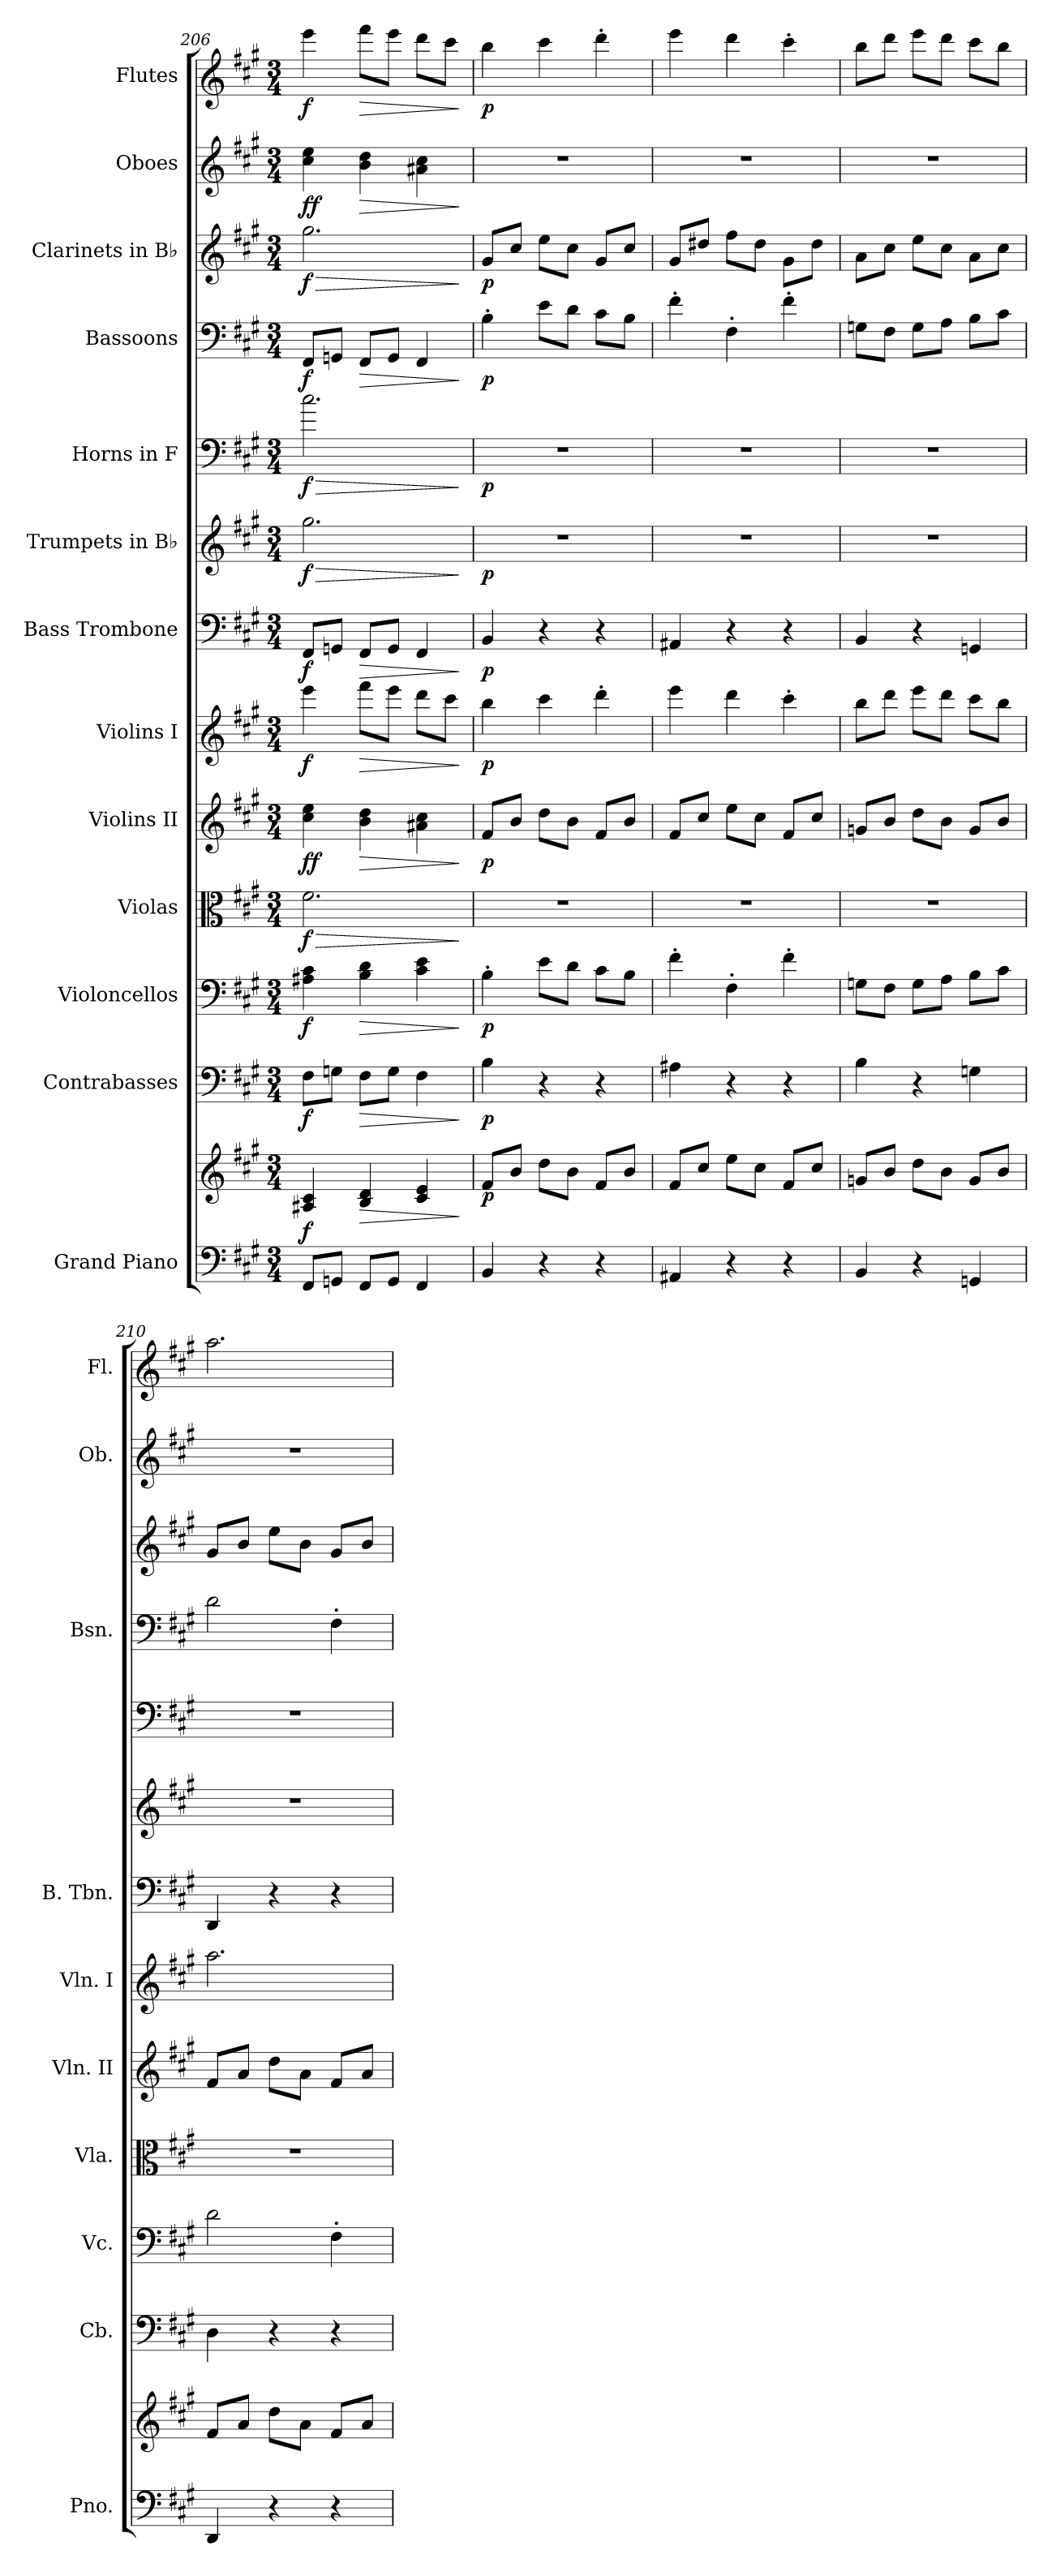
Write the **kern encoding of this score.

**kern	**kern	**dynam	**kern	**dynam	**kern	**dynam	**kern	**dynam	**kern	**dynam	**kern	**dynam	**kern	**dynam	**kern	**dynam	**kern	**dynam	**kern	**dynam	**kern	**dynam	**kern	**dynam	**kern	**dynam
*part13	*part13	*part13	*part12	*part12	*part11	*part11	*part10	*part10	*part9	*part9	*part8	*part8	*part7	*part7	*part6	*part6	*part5	*part5	*part4	*part4	*part3	*part3	*part2	*part2	*part1	*part1
*staff14	*staff13	*staff13/14	*staff12	*staff12	*staff11	*staff11	*staff10	*staff10	*staff9	*staff9	*staff8	*staff8	*staff7	*staff7	*staff6	*staff6	*staff5	*staff5	*staff4	*staff4	*staff3	*staff3	*staff2	*staff2	*staff1	*staff1
*I"Grand Piano	*	*	*I"Contrabasses	*	*I"Violoncellos	*	*I"Violas	*	*I"Violins II	*	*I"Violins I	*	*I"Bass Trombone	*	*I"Trumpets in B♭	*	*I"Horns in F	*	*I"Bassoons	*	*I"Clarinets in B♭	*	*I"Oboes	*	*I"Flutes	*
*I'Pno.	*	*	*I'Cb.	*	*I'Vc.	*	*I'Vla.	*	*I'Vln. II	*	*I'Vln. I	*	*I'B. Tbn.	*	*	*	*	*	*I'Bsn.	*	*	*	*I'Ob.	*	*I'Fl.	*
*clefF4	*clefG2	*	*clefF4	*	*clefF4	*	*clefC3	*	*clefG2	*	*clefG2	*	*clefF4	*	*clefG2	*	*clefF4	*	*clefF4	*	*clefG2	*	*clefG2	*	*clefG2	*
*	*	*	*ITrd7c12	*	*	*	*	*	*	*	*	*	*	*	*ITrd1c2	*	*ITrd4c7	*	*	*	*ITrd1c2	*	*	*	*	*
*k[f#c#g#]	*k[f#c#g#]	*	*k[f#c#g#]	*	*k[f#c#g#]	*	*k[f#c#g#]	*	*k[f#c#g#]	*	*k[f#c#g#]	*	*k[f#c#g#]	*	*k[f#]	*	*k[f#c#]	*	*k[f#c#g#]	*	*k[f#]	*	*k[f#c#g#]	*	*k[f#c#g#]	*
*M3/4	*M3/4	*	*M3/4	*	*M3/4	*	*M3/4	*	*M3/4	*	*M3/4	*	*M3/4	*	*M3/4	*	*M3/4	*	*M3/4	*	*M3/4	*	*M3/4	*	*M3/4	*
=206	=206	=206	=206	=206	=206	=206	=206	=206	=206	=206	=206	=206	=206	=206	=206	=206	=206	=206	=206	=206	=206	=206	=206	=206	=206	=206
!	!	!LO:DY:b	!	!LO:DY:b	!	!LO:DY:b	!	!LO:HP:b	!	!	!	!	!	!	!	!LO:HP:b	!	!LO:HP:b	!	!	!	!LO:HP:b	!	!	!	!
!	!	!	!	!	!	!	!	!LO:DY:n=1:b	!	!LO:DY:b	!	!	!	!	!	!	!	!	!	!	!	!	!	!	!	!
!	!	!	!	!	!	!	!	!	!	!LO:DY:n=1:b	!	!LO:DY:b	!	!LO:DY:b	!	!LO:DY:n=1:b	!	!LO:DY:n=1:b	!	!LO:DY:b	!	!LO:DY:n=1:b	!	!LO:DY:b	!	!
!	!	!	!	!	!	!	!	!	!	!	!	!	!	!	!	!	!	!	!	!	!	!	!	!LO:DY:n=1:b	!	!LO:DY:b
8FF#/L	4A#X/ 4c#/	f	8FF#\L	f	4A#X\ 4c#\	f	2.f#\	> f	4cc#\ 4ee\	f f	4eee\	f	8FF#/L	f	2.ff#\	> f	2.f#\	> f	8FF#/L	f	2.ff#\	> f	4cc#\ 4ee\	f f	4eee\	f
8GGn/J	.	.	8GGn\J	.	.	.	.	.	.	.	.	.	8GGn/J	.	.	.	.	.	8GGn/J	.	.	.	.	.	.	.
!	!	!LO:HP:b	!	!LO:HP:b	!	!LO:HP:b	!	!	!	!LO:HP:b	!	!LO:HP:b	!	!LO:HP:b	!	!	!	!	!	!LO:HP:b	!	!	!	!LO:HP:b	!	!LO:HP:b
8FF#/L	4B/ 4d/	>	8FF#\L	>	4B\ 4d\	>	.	.	4b\ 4dd\	>	8fff#\L	>	8FF#/L	>	.	.	.	.	8FF#/L	>	.	.	4b\ 4dd\	>	8fff#\L	>
8GG/J	.	.	8GG\J	.	.	.	.	.	.	.	8eee\J	.	8GG/J	.	.	.	.	.	8GG/J	.	.	.	.	.	8eee\J	.
4FF#/	4c#/ 4e/	.	4FF#\	.	4c#\ 4e\	.	.	.	4a#X\ 4cc#\	.	8ddd\L	.	4FF#/	.	.	.	.	.	4FF#/	.	.	.	4a#X\ 4cc#\	.	8ddd\L	.
.	.	.	.	.	.	.	.	.	.	.	8ccc#\J	.	.	.	.	.	.	.	.	.	.	.	.	.	8ccc#\J	.
.	.	]	.	]	.	]	.	]	.	]	.	]	.	]	.	]	.	]	.	]	.	]	.	]	.	]
=207	=207	=207	=207	=207	=207	=207	=207	=207	=207	=207	=207	=207	=207	=207	=207	=207	=207	=207	=207	=207	=207	=207	=207	=207	=207	=207
!	!	!LO:DY:b	!	!LO:DY:b	!	!LO:DY:b	!	!	!	!LO:DY:b	!	!LO:DY:b	!	!LO:DY:b	!	!LO:DY:b	!	!LO:DY:b	!	!LO:DY:b	!	!LO:DY:b	!	!	!	!LO:DY:b
4BB/	8f#/L	p	4BB\	p	4B'\	p	2.r	.	8f#/L	p	4bb\	p	4BB/	p	2.r	p	2.r	p	4B'\	p	8f#/L	p	2.r	.	4bb\	p
.	8b/J	.	.	.	.	.	.	.	8b/J	.	.	.	.	.	.	.	.	.	.	.	8b/J	.	.	.	.	.
4r	8dd\L	.	4r	.	8e\L	.	.	.	8dd\L	.	4ccc#\	.	4r	.	.	.	.	.	8e\L	.	8dd\L	.	.	.	4ccc#\	.
.	8b\J	.	.	.	8d\J	.	.	.	8b\J	.	.	.	.	.	.	.	.	.	8d\J	.	8b\J	.	.	.	.	.
4r	8f#/L	.	4r	.	8c#\L	.	.	.	8f#/L	.	4ddd'\	.	4r	.	.	.	.	.	8c#\L	.	8f#/L	.	.	.	4ddd'\	.
.	8b/J	.	.	.	8B\J	.	.	.	8b/J	.	.	.	.	.	.	.	.	.	8B\J	.	8b/J	.	.	.	.	.
=208	=208	=208	=208	=208	=208	=208	=208	=208	=208	=208	=208	=208	=208	=208	=208	=208	=208	=208	=208	=208	=208	=208	=208	=208	=208	=208
4AA#X/	8f#/L	.	4AA#X\	.	4f#'\	.	2.r	.	8f#/L	.	4eee\	.	4AA#X/	.	2.r	.	2.r	.	4f#'\	.	8f#/L	.	2.r	.	4eee\	.
.	8cc#/J	.	.	.	.	.	.	.	8cc#/J	.	.	.	.	.	.	.	.	.	.	.	8cc#X/J	.	.	.	.	.
4r	8ee\L	.	4r	.	4F#'\	.	.	.	8ee\L	.	4ddd\	.	4r	.	.	.	.	.	4F#'\	.	8ee\L	.	.	.	4ddd\	.
.	8cc#\J	.	.	.	.	.	.	.	8cc#\J	.	.	.	.	.	.	.	.	.	.	.	8cc#\J	.	.	.	.	.
4r	8f#/L	.	4r	.	4f#'\	.	.	.	8f#/L	.	4ccc#'\	.	4r	.	.	.	.	.	4f#'\	.	8f#\L	.	.	.	4ccc#'\	.
.	8cc#/J	.	.	.	.	.	.	.	8cc#/J	.	.	.	.	.	.	.	.	.	.	.	8cc#\J	.	.	.	.	.
=209	=209	=209	=209	=209	=209	=209	=209	=209	=209	=209	=209	=209	=209	=209	=209	=209	=209	=209	=209	=209	=209	=209	=209	=209	=209	=209
4BB/	8gn/L	.	4BB\	.	8Gn\L	.	2.r	.	8gn/L	.	8bb\L	.	4BB/	.	2.r	.	2.r	.	8Gn\L	.	8g\L	.	2.r	.	8bb\L	.
.	8b/J	.	.	.	8F#\J	.	.	.	8b/J	.	8ddd\J	.	.	.	.	.	.	.	8F#\J	.	8b\J	.	.	.	8ddd\J	.
4r	8dd\L	.	4r	.	8G\L	.	.	.	8dd\L	.	8eee\L	.	4r	.	.	.	.	.	8G\L	.	8dd\L	.	.	.	8eee\L	.
.	8b\J	.	.	.	8A\J	.	.	.	8b\J	.	8ddd\J	.	.	.	.	.	.	.	8A\J	.	8b\J	.	.	.	8ddd\J	.
4GGn/	8g/L	.	4GGn\	.	8B\L	.	.	.	8g/L	.	8ccc#\L	.	4GGn/	.	.	.	.	.	8B\L	.	8g\L	.	.	.	8ccc#\L	.
.	8b/J	.	.	.	8c#\J	.	.	.	8b/J	.	8bb\J	.	.	.	.	.	.	.	8c#\J	.	8b\J	.	.	.	8bb\J	.
=210	=210	=210	=210	=210	=210	=210	=210	=210	=210	=210	=210	=210	=210	=210	=210	=210	=210	=210	=210	=210	=210	=210	=210	=210	=210	=210
4DD/	8f#/L	.	4DD\	.	2d\	.	2.r	.	8f#/L	.	2.aa\	.	4DD/	.	2.r	.	2.r	.	2d\	.	8f#/L	.	2.r	.	2.aa\	.
.	8a/J	.	.	.	.	.	.	.	8a/J	.	.	.	.	.	.	.	.	.	.	.	8a/J	.	.	.	.	.
4r	8dd\L	.	4r	.	.	.	.	.	8dd\L	.	.	.	4r	.	.	.	.	.	.	.	8dd\L	.	.	.	.	.
.	8a\J	.	.	.	.	.	.	.	8a\J	.	.	.	.	.	.	.	.	.	.	.	8a\J	.	.	.	.	.
4r	8f#/L	.	4r	.	4F#'\	.	.	.	8f#/L	.	.	.	4r	.	.	.	.	.	4F#'\	.	8f#/L	.	.	.	.	.
.	8a/J	.	.	.	.	.	.	.	8a/J	.	.	.	.	.	.	.	.	.	.	.	8a/J	.	.	.	.	.
=	=	=	=	=	=	=	=	=	=	=	=	=	=	=	=	=	=	=	=	=	=	=	=	=	=	=
*-	*-	*-	*-	*-	*-	*-	*-	*-	*-	*-	*-	*-	*-	*-	*-	*-	*-	*-	*-	*-	*-	*-	*-	*-	*-	*-
